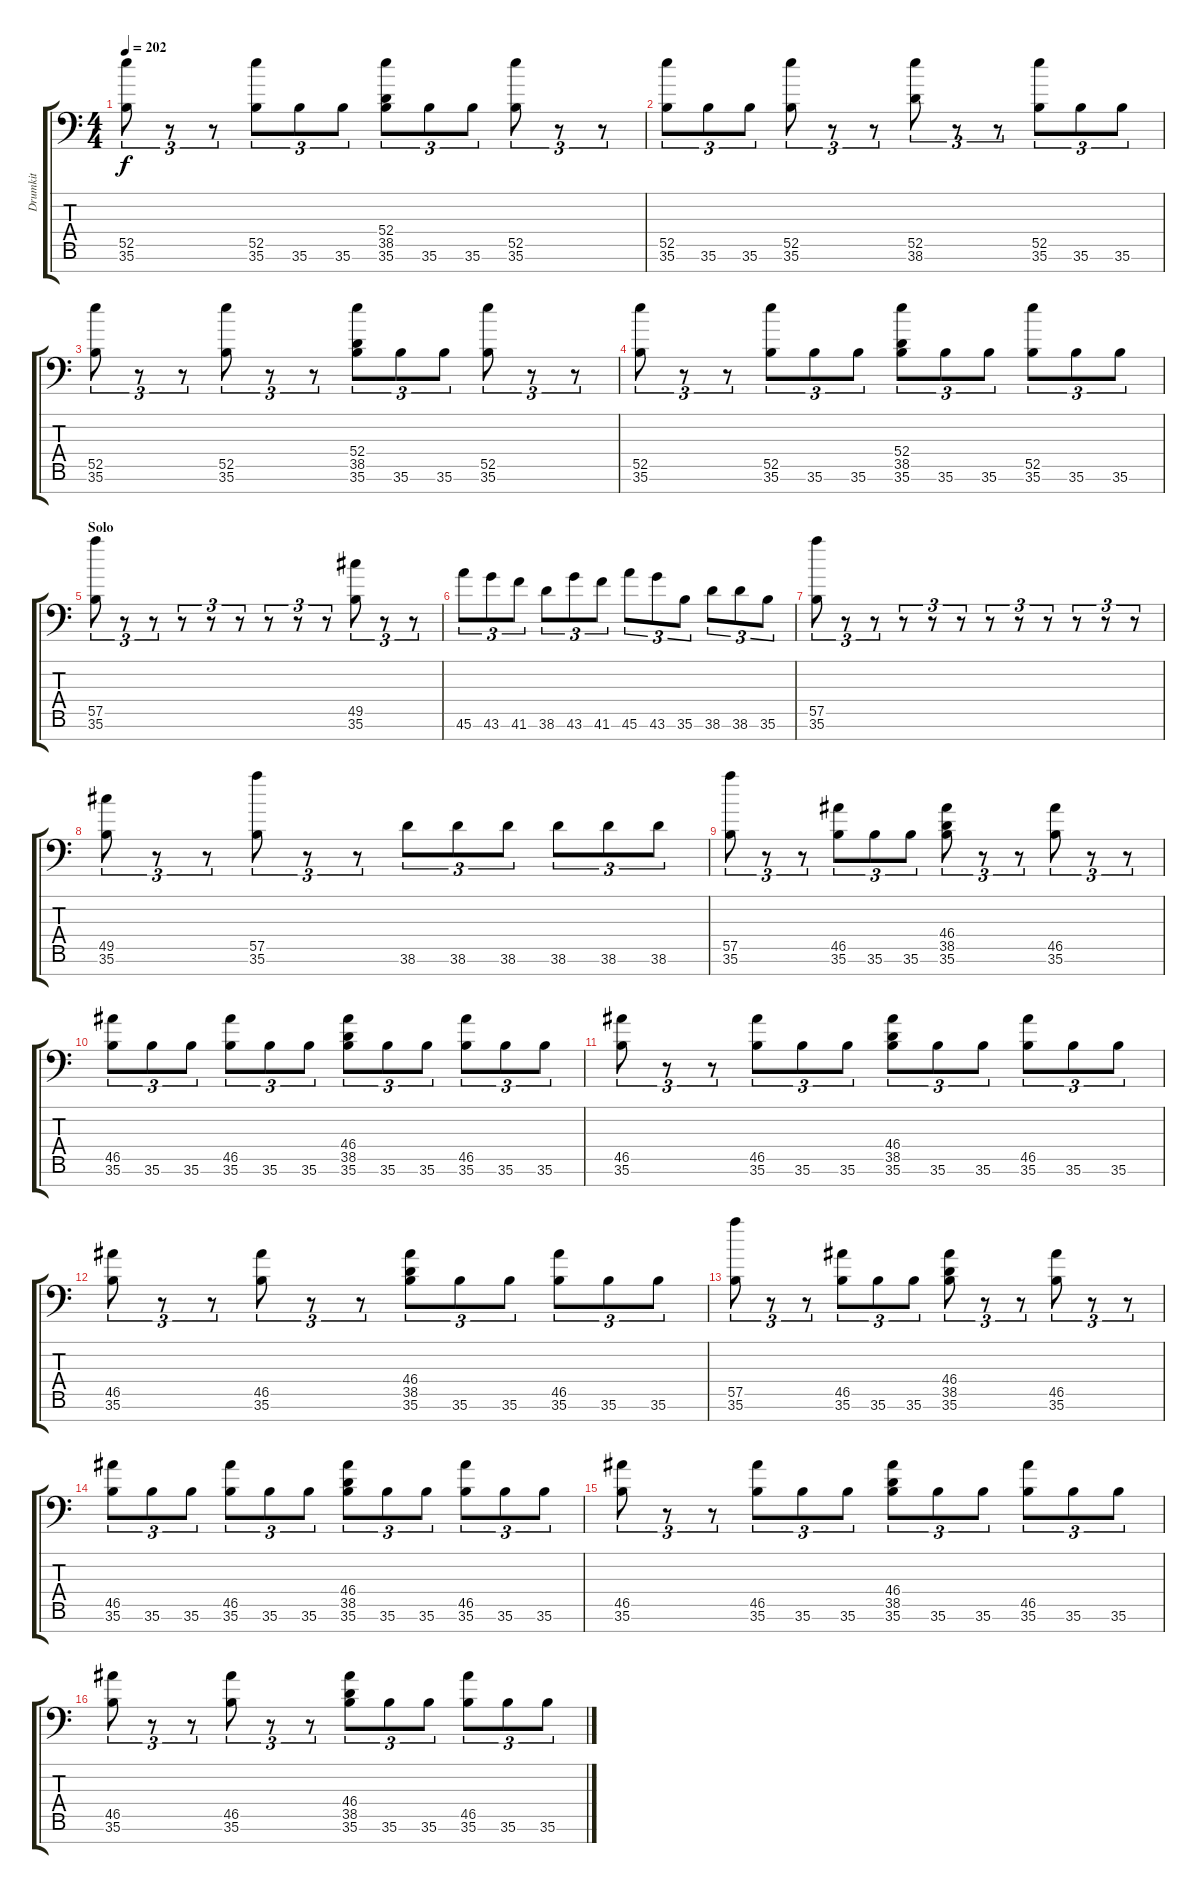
\track ("Drumkit" "Drumkit") {instrument acousticgrandpiano}
\staff {score tabs}
\tuning (C-1 C-1 C-1 C-1 C-1 C-1 C-1) {hide}
\ts (4 4)
\tempo 202
\clef f4
\ks c
(52.5 35.6).8{tu (3 2) dy f} r.8{tu (3 2)} r.8{tu (3 2)} (52.5 35.6).8{tu (3 2)} 35.6.8{tu (3 2)} 35.6.8{tu (3 2)} (52.4 38.5 35.6).8{tu (3 2)} 35.6.8{tu (3 2)} 35.6.8{tu (3 2)} (52.5 35.6).8{tu (3 2)} r.8{tu (3 2)} r.8{tu (3 2)} |
(52.5 35.6).8{tu (3 2)} 35.6.8{tu (3 2)} 35.6.8{tu (3 2)} (52.5 35.6).8{tu (3 2)} r.8{tu (3 2)} r.8{tu (3 2)} (52.5 38.6).8{tu (3 2)} r.8{tu (3 2)} r.8{tu (3 2)} (52.5 35.6).8{tu (3 2)} 35.6.8{tu (3 2)} 35.6.8{tu (3 2)} |
(52.5 35.6).8{tu (3 2)} r.8{tu (3 2)} r.8{tu (3 2)} (52.5 35.6).8{tu (3 2)} r.8{tu (3 2)} r.8{tu (3 2)} (52.4 38.5 35.6).8{tu (3 2)} 35.6.8{tu (3 2)} 35.6.8{tu (3 2)} (52.5 35.6).8{tu (3 2)} r.8{tu (3 2)} r.8{tu (3 2)} |
(52.5 35.6).8{tu (3 2)} r.8{tu (3 2)} r.8{tu (3 2)} (52.5 35.6).8{tu (3 2)} 35.6.8{tu (3 2)} 35.6.8{tu (3 2)} (52.4 38.5 35.6).8{tu (3 2)} 35.6.8{tu (3 2)} 35.6.8{tu (3 2)} (52.5 35.6).8{tu (3 2)} 35.6.8{tu (3 2)} 35.6.8{tu (3 2)} |
\section ("" "Solo")
(57.5 35.6).8{tu (3 2)} r.8{tu (3 2)} r.8{tu (3 2)} r.8{tu (3 2)} r.8{tu (3 2)} r.8{tu (3 2)} r.8{tu (3 2)} r.8{tu (3 2)} r.8{tu (3 2)} (49.5 35.6).8{tu (3 2)} r.8{tu (3 2)} r.8{tu (3 2)} |
45.6.8{tu (3 2)} 43.6.8{tu (3 2)} 41.6.8{tu (3 2)} 38.6.8{tu (3 2)} 43.6.8{tu (3 2)} 41.6.8{tu (3 2)} 45.6.8{tu (3 2)} 43.6.8{tu (3 2)} 35.6.8{tu (3 2)} 38.6.8{tu (3 2)} 38.6.8{tu (3 2)} 35.6.8{tu (3 2)} |
(57.5 35.6).8{tu (3 2)} r.8{tu (3 2)} r.8{tu (3 2)} r.8{tu (3 2)} r.8{tu (3 2)} r.8{tu (3 2)} r.8{tu (3 2)} r.8{tu (3 2)} r.8{tu (3 2)} r.8{tu (3 2)} r.8{tu (3 2)} r.8{tu (3 2)} |
(49.5 35.6).8{tu (3 2)} r.8{tu (3 2)} r.8{tu (3 2)} (57.5 35.6).8{tu (3 2)} r.8{tu (3 2)} r.8{tu (3 2)} 38.6.8{tu (3 2)} 38.6.8{tu (3 2)} 38.6.8{tu (3 2)} 38.6.8{tu (3 2)} 38.6.8{tu (3 2)} 38.6.8{tu (3 2)} |
(57.5 35.6).8{tu (3 2)} r.8{tu (3 2)} r.8{tu (3 2)} (46.5 35.6).8{tu (3 2)} 35.6.8{tu (3 2)} 35.6.8{tu (3 2)} (46.4 38.5 35.6).8{tu (3 2)} r.8{tu (3 2)} r.8{tu (3 2)} (46.5 35.6).8{tu (3 2)} r.8{tu (3 2)} r.8{tu (3 2)} |
(46.5 35.6).8{tu (3 2)} 35.6.8{tu (3 2)} 35.6.8{tu (3 2)} (46.5 35.6).8{tu (3 2)} 35.6.8{tu (3 2)} 35.6.8{tu (3 2)} (46.4 38.5 35.6).8{tu (3 2)} 35.6.8{tu (3 2)} 35.6.8{tu (3 2)} (46.5 35.6).8{tu (3 2)} 35.6.8{tu (3 2)} 35.6.8{tu (3 2)} |
(46.5 35.6).8{tu (3 2)} r.8{tu (3 2)} r.8{tu (3 2)} (46.5 35.6).8{tu (3 2)} 35.6.8{tu (3 2)} 35.6.8{tu (3 2)} (46.4 38.5 35.6).8{tu (3 2)} 35.6.8{tu (3 2)} 35.6.8{tu (3 2)} (46.5 35.6).8{tu (3 2)} 35.6.8{tu (3 2)} 35.6.8{tu (3 2)} |
(46.5 35.6).8{tu (3 2)} r.8{tu (3 2)} r.8{tu (3 2)} (46.5 35.6).8{tu (3 2)} r.8{tu (3 2)} r.8{tu (3 2)} (46.4 38.5 35.6).8{tu (3 2)} 35.6.8{tu (3 2)} 35.6.8{tu (3 2)} (46.5 35.6).8{tu (3 2)} 35.6.8{tu (3 2)} 35.6.8{tu (3 2)} |
(57.5 35.6).8{tu (3 2)} r.8{tu (3 2)} r.8{tu (3 2)} (46.5 35.6).8{tu (3 2)} 35.6.8{tu (3 2)} 35.6.8{tu (3 2)} (46.4 38.5 35.6).8{tu (3 2)} r.8{tu (3 2)} r.8{tu (3 2)} (46.5 35.6).8{tu (3 2)} r.8{tu (3 2)} r.8{tu (3 2)} |
(46.5 35.6).8{tu (3 2)} 35.6.8{tu (3 2)} 35.6.8{tu (3 2)} (46.5 35.6).8{tu (3 2)} 35.6.8{tu (3 2)} 35.6.8{tu (3 2)} (46.4 38.5 35.6).8{tu (3 2)} 35.6.8{tu (3 2)} 35.6.8{tu (3 2)} (46.5 35.6).8{tu (3 2)} 35.6.8{tu (3 2)} 35.6.8{tu (3 2)} |
(46.5 35.6).8{tu (3 2)} r.8{tu (3 2)} r.8{tu (3 2)} (46.5 35.6).8{tu (3 2)} 35.6.8{tu (3 2)} 35.6.8{tu (3 2)} (46.4 38.5 35.6).8{tu (3 2)} 35.6.8{tu (3 2)} 35.6.8{tu (3 2)} (46.5 35.6).8{tu (3 2)} 35.6.8{tu (3 2)} 35.6.8{tu (3 2)} |
(46.5 35.6).8{tu (3 2)} r.8{tu (3 2)} r.8{tu (3 2)} (46.5 35.6).8{tu (3 2)} r.8{tu (3 2)} r.8{tu (3 2)} (46.4 38.5 35.6).8{tu (3 2)} 35.6.8{tu (3 2)} 35.6.8{tu (3 2)} (46.5 35.6).8{tu (3 2)} 35.6.8{tu (3 2)} 35.6.8{tu (3 2)}
